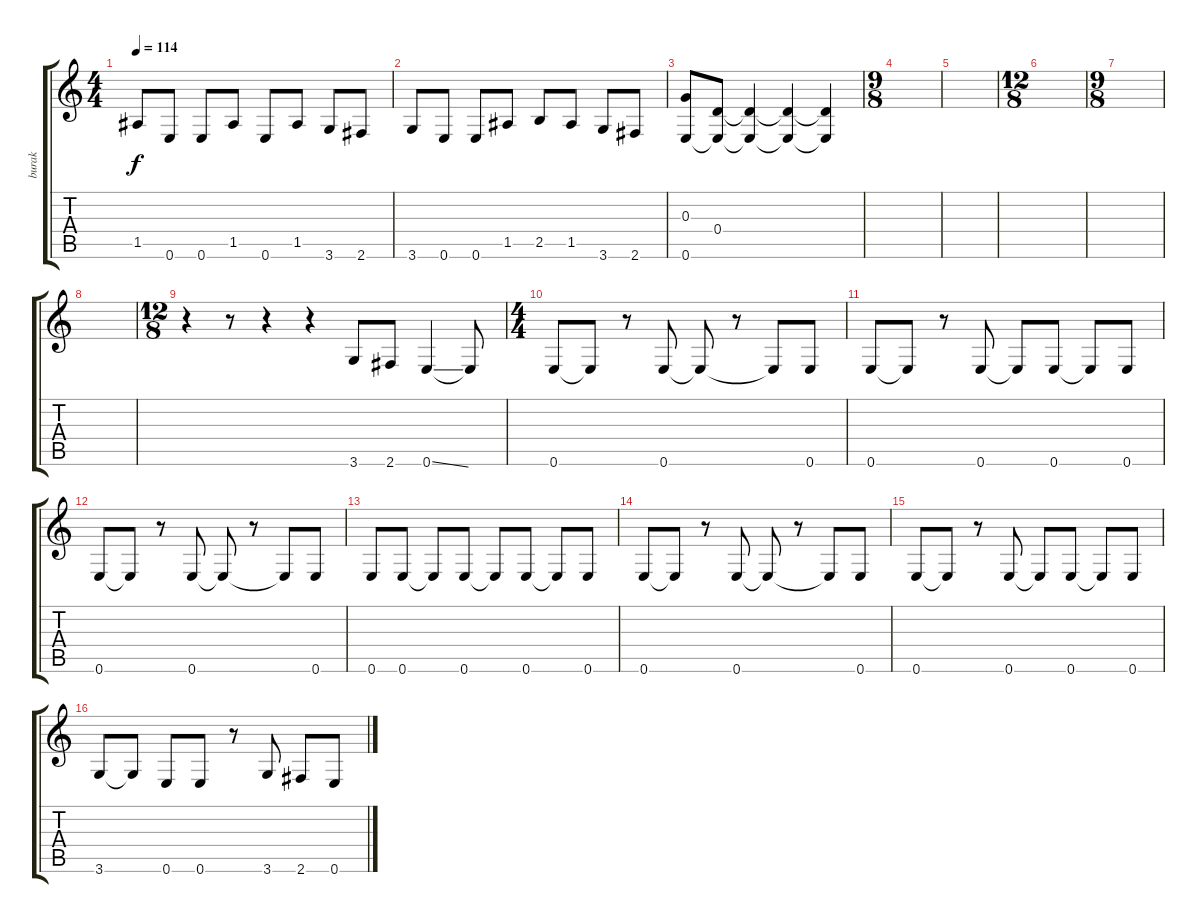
\track ("burak" "burak") {instrument electricbassfinger}
\staff {score tabs}
\tuning (E4 B3 G3 D3 A2 E2) {hide}
\ts (4 4)
\tempo 114
\clef g2
\ks c
1.5.8{dy f} 0.6.8 0.6.8 1.5.8 0.6.8 1.5.8 3.6.8 2.6.8 |
3.6.8 0.6.8 0.6.8 1.5.8 2.5.8 1.5.8 3.6.8 2.6.8 |
(0.3 0.6).8 (0.4 0.6{t}).8 (0.4{t} 0.6{t}).4 (0.4{t} 0.6{t}).4 (0.4{t} 0.6{t}).4 |
\ts (9 8)
|
|
\ts (12 8)
|
\ts (9 8)
|
|
\ts (12 8)
r.4 r.8 r.4 r.4 3.6.8 2.6.8 0.6{ss}.4 0.6{t}.8 |
\ts (4 4)
0.6.8 0.6{t}.8 r.8 0.6.8 0.6{t}.8 r.8 0.6{t}.8 0.6.8 |
0.6.8 0.6{t}.8 r.8 0.6.8 0.6{t}.8 0.6.8 0.6{t}.8 0.6.8 |
0.6.8 0.6{t}.8 r.8 0.6.8 0.6{t}.8 r.8 0.6{t}.8 0.6.8 |
0.6.8 0.6.8 0.6{t}.8 0.6.8 0.6{t}.8 0.6.8 0.6{t}.8 0.6.8 |
0.6.8 0.6{t}.8 r.8 0.6.8 0.6{t}.8 r.8 0.6{t}.8 0.6.8 |
0.6.8 0.6{t}.8 r.8 0.6.8 0.6{t}.8 0.6.8 0.6{t}.8 0.6.8 |
3.6.8 3.6{t}.8 0.6.8 0.6.8 r.8 3.6.8 2.6.8 0.6.8
